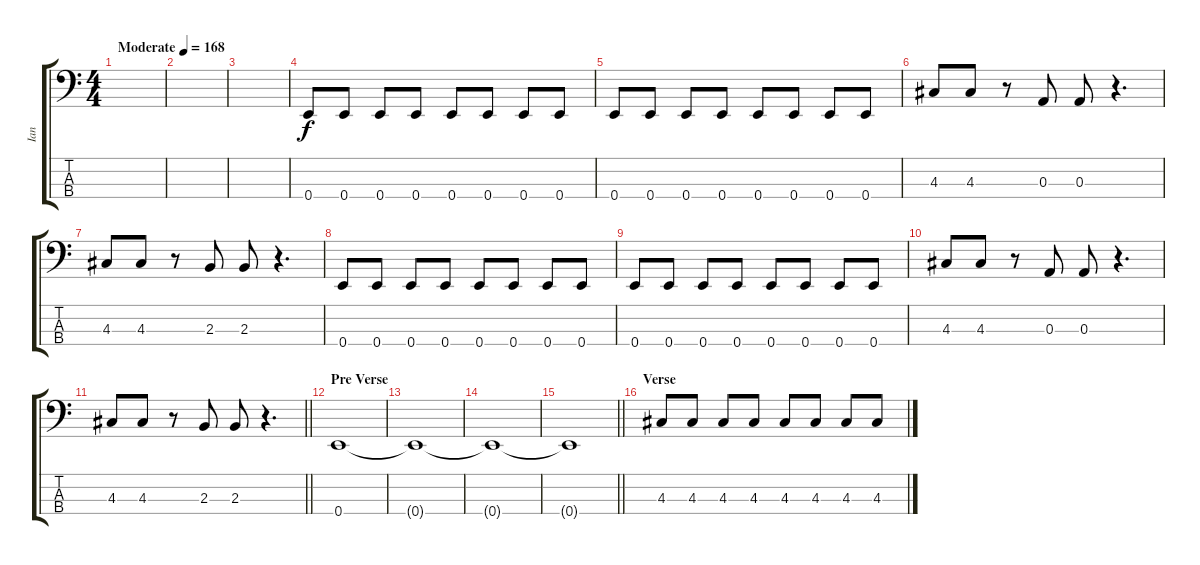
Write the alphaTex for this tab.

\track ("Ian" "Ian") {instrument electricbasspick}
\staff {score tabs}
\tuning (G2 D2 A1 E1) {hide}
\ts (4 4)
\tempo (168 "Moderate")
\clef f4
\ks c
|
|
|
0.4.8 0.4.8 0.4.8 0.4.8 0.4.8 0.4.8 0.4.8 0.4.8 |
0.4.8 0.4.8 0.4.8 0.4.8 0.4.8 0.4.8 0.4.8 0.4.8 |
4.3.8 4.3.8 r.8 0.3.8 0.3.8 r.4{d} |
4.3.8 4.3.8 r.8 2.3.8 2.3.8 r.4{d} |
0.4.8 0.4.8 0.4.8 0.4.8 0.4.8 0.4.8 0.4.8 0.4.8 |
0.4.8 0.4.8 0.4.8 0.4.8 0.4.8 0.4.8 0.4.8 0.4.8 |
4.3.8 4.3.8 r.8 0.3.8 0.3.8 r.4{d} |
\barLineRight lightlight
4.3.8 4.3.8 r.8 2.3.8 2.3.8 r.4{d} |
\section ("" "Pre Verse")
0.4.1 |
0.4{t}.1 |
0.4{t}.1 |
\barLineRight lightlight
0.4{t}.1 |
\section ("" "Verse")
4.3.8 4.3.8 4.3.8 4.3.8 4.3.8 4.3.8 4.3.8 4.3.8
